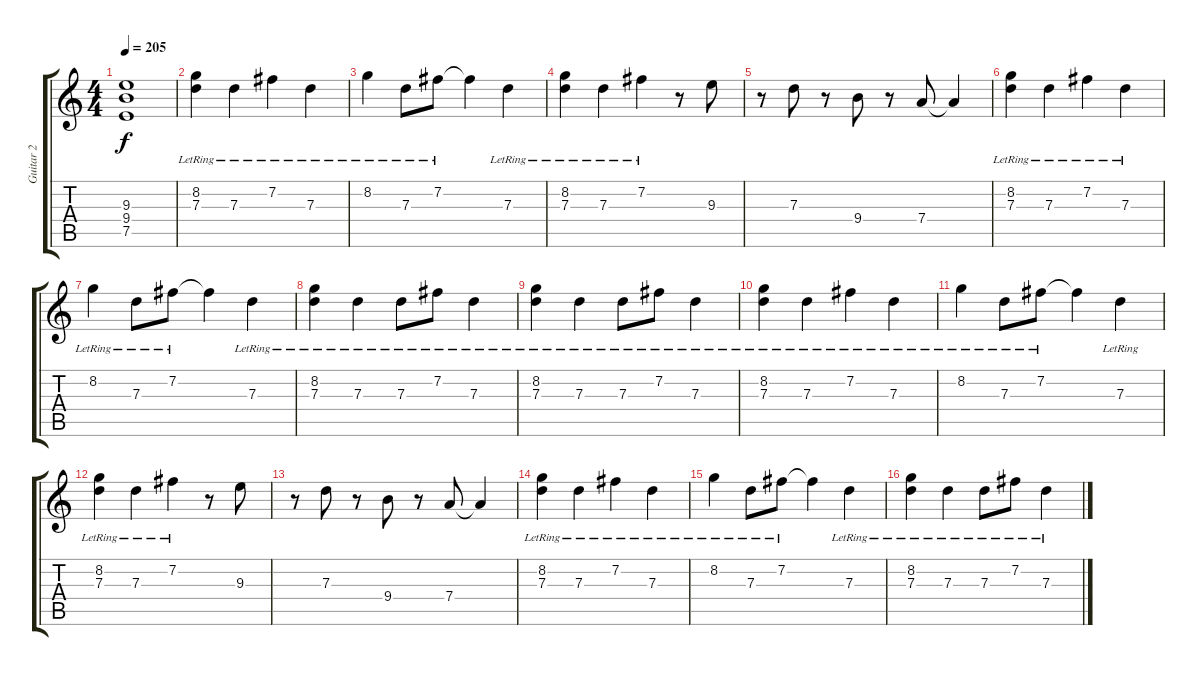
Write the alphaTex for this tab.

\track ("Guitar 2" "Guitar 2") {instrument distortionguitar}
\staff {score tabs}
\tuning (E4 B3 G3 D3 A2 E2) {hide}
\ts (4 4)
\tempo 205
\clef g2
\ks c
(9.3{t} 9.4{t} 7.5{t}).1{dy f} |
(8.2{lr} 7.3{lr}).4 7.3{lr}.4 7.2{lr}.4 7.3{lr}.4 |
8.2{lr}.4 7.3{lr}.8 7.2{lr}.8 7.2{t}.4 7.3{lr}.4 |
(8.2{lr} 7.3{lr}).4 7.3{lr}.4 7.2{lr}.4 r.8 9.3.8 |
r.8 7.3.8 r.8 9.4.8 r.8 7.4.8 7.4{t}.4 |
(8.2{lr} 7.3{lr}).4 7.3{lr}.4 7.2{lr}.4 7.3{lr}.4 |
8.2{lr}.4 7.3{lr}.8 7.2{lr}.8 7.2{t}.4 7.3{lr}.4 |
(8.2{lr} 7.3{lr}).4 7.3{lr}.4 7.3{lr}.8 7.2{lr}.8 7.3{lr}.4 |
(8.2{lr} 7.3{lr}).4 7.3{lr}.4 7.3{lr}.8 7.2{lr}.8 7.3{lr}.4 |
(8.2{lr} 7.3{lr}).4 7.3{lr}.4 7.2{lr}.4 7.3{lr}.4 |
8.2{lr}.4 7.3{lr}.8 7.2{lr}.8 7.2{t}.4 7.3{lr}.4 |
(8.2{lr} 7.3{lr}).4 7.3{lr}.4 7.2{lr}.4 r.8 9.3.8 |
r.8 7.3.8 r.8 9.4.8 r.8 7.4.8 7.4{t}.4 |
(8.2{lr} 7.3{lr}).4 7.3{lr}.4 7.2{lr}.4 7.3{lr}.4 |
8.2{lr}.4 7.3{lr}.8 7.2{lr}.8 7.2{t}.4 7.3{lr}.4 |
(8.2{lr} 7.3{lr}).4 7.3{lr}.4 7.3{lr}.8 7.2{lr}.8 7.3{lr}.4
